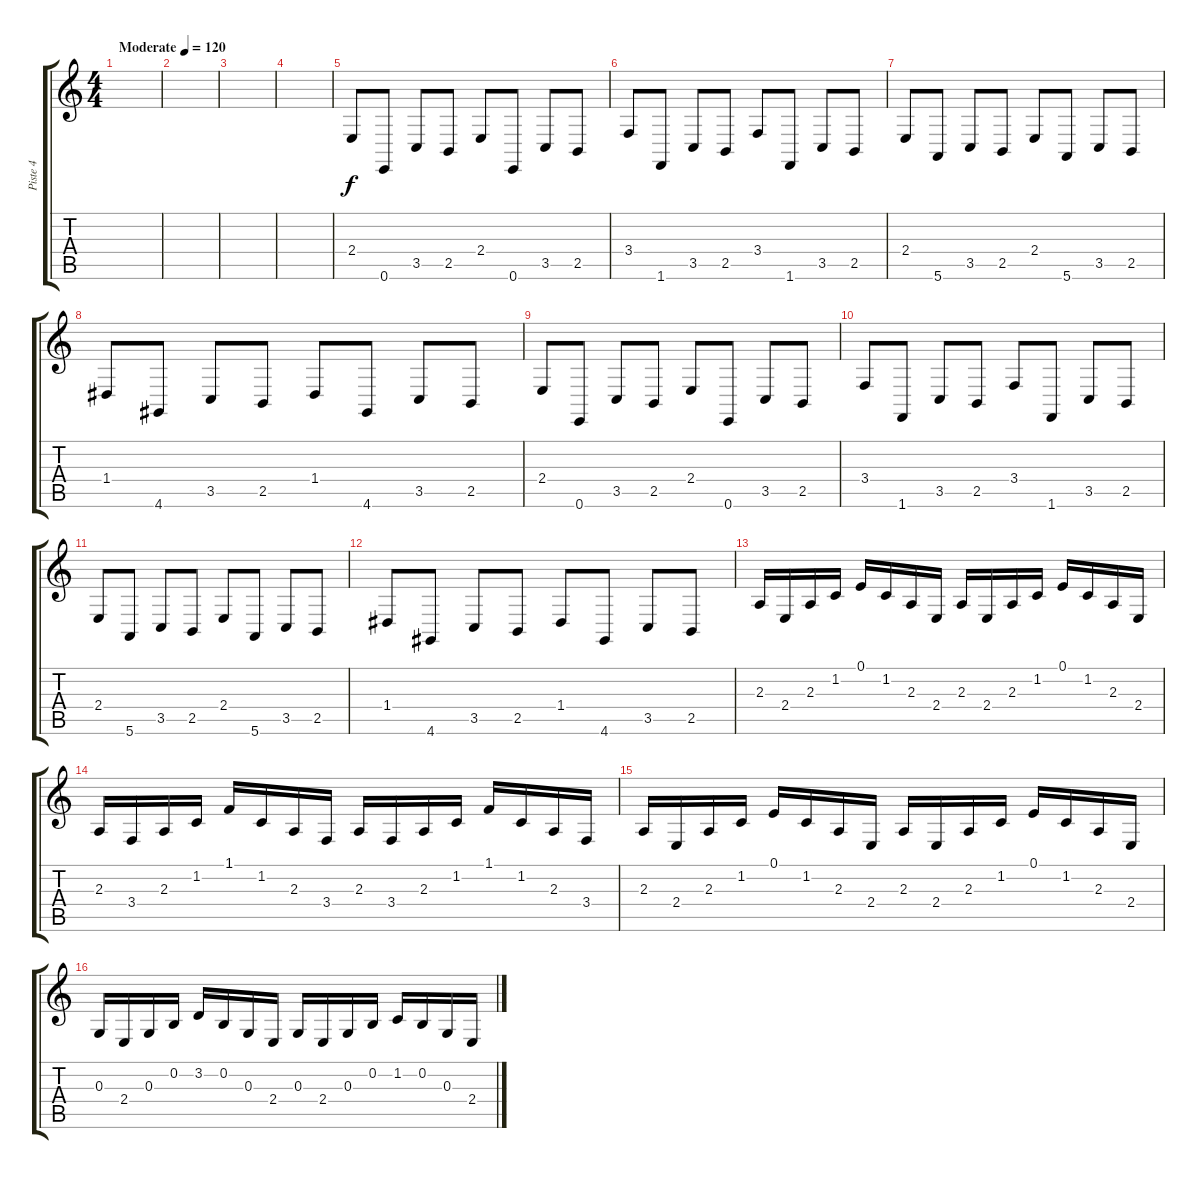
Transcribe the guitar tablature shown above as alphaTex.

\track ("Piste 4" "Piste 4") {instrument choiraahs}
\staff {score tabs}
\tuning (E4 B3 G3 D3 A2 E2) {hide}
\ts (4 4)
\tempo (120 "Moderate")
\clef g2
\ks c
|
|
|
|
2.4.8 0.6.8 3.5.8 2.5.8 2.4.8 0.6.8 3.5.8 2.5.8 |
3.4.8 1.6.8 3.5.8 2.5.8 3.4.8 1.6.8 3.5.8 2.5.8 |
2.4.8 5.6.8 3.5.8 2.5.8 2.4.8 5.6.8 3.5.8 2.5.8 |
1.4.8 4.6.8 3.5.8 2.5.8 1.4.8 4.6.8 3.5.8 2.5.8 |
2.4.8 0.6.8 3.5.8 2.5.8 2.4.8 0.6.8 3.5.8 2.5.8 |
3.4.8 1.6.8 3.5.8 2.5.8 3.4.8 1.6.8 3.5.8 2.5.8 |
2.4.8 5.6.8 3.5.8 2.5.8 2.4.8 5.6.8 3.5.8 2.5.8 |
1.4.8 4.6.8 3.5.8 2.5.8 1.4.8 4.6.8 3.5.8 2.5.8 |
2.3.16 2.4.16 2.3.16 1.2.16 0.1.16 1.2.16 2.3.16 2.4.16 2.3.16 2.4.16 2.3.16 1.2.16 0.1.16 1.2.16 2.3.16 2.4.16 |
2.3.16 3.4.16 2.3.16 1.2.16 1.1.16 1.2.16 2.3.16 3.4.16 2.3.16 3.4.16 2.3.16 1.2.16 1.1.16 1.2.16 2.3.16 3.4.16 |
2.3.16 2.4.16 2.3.16 1.2.16 0.1.16 1.2.16 2.3.16 2.4.16 2.3.16 2.4.16 2.3.16 1.2.16 0.1.16 1.2.16 2.3.16 2.4.16 |
0.3.16 2.4.16 0.3.16 0.2.16 3.2.16 0.2.16 0.3.16 2.4.16 0.3.16 2.4.16 0.3.16 0.2.16 1.2.16 0.2.16 0.3.16 2.4.16
